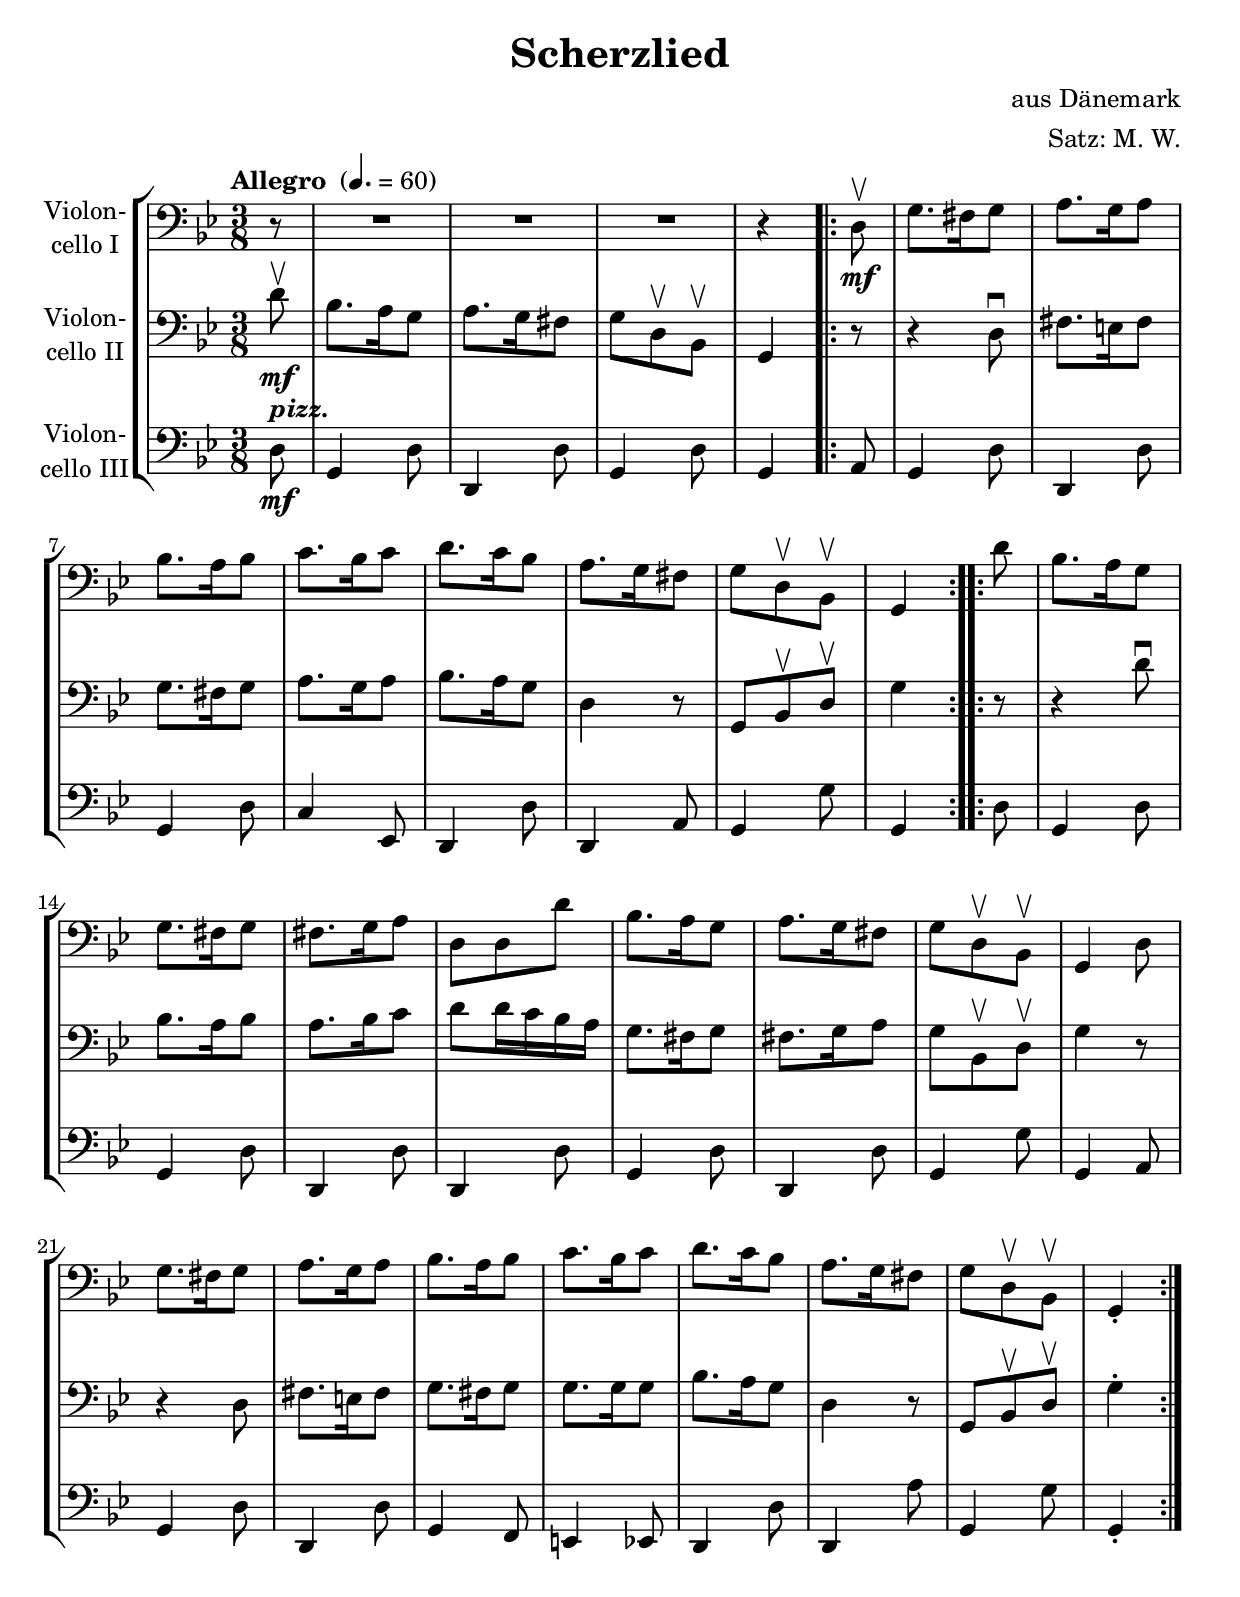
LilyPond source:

\version "2.18.2"
\include "deutsch.ly"
  
#(set-global-staff-size 22)

\header {
  title     = "Scherzlied"
  composer  = "aus Dänemark"
  arranger  = "Satz: M. W."
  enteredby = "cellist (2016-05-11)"
%  piece     = "()"
}

voiceconsts = {
  \key g \minor
  \time 3/8
  \clef "bass"
  %\numericTimeSignature
  \compressFullBarRests
  \tempo "Allegro " 4.=60
}

%minstr = "harpsichord"
mihi = "string ensemble 1"
%minstr = "accordion"
miba = "bassoon"
milo = "drawbar organ"

pizz = \markup \bold \italic "pizz."

va = \relative c {
  \voiceconsts

  \partial 8 r8
  R4.*3
  r4
  \repeat volta 2 {
    d8\upbow\mf
    g8. fis16 g8
    a8. g16 a8
    b8. a16 b8

    c8. b16 c8
    d8. c16 b8
    a8. g16 fis8
    g d\upbow b\upbow
    g4
  }
  \repeat volta 2 {
    d''8
    b8. a16 g8
    g8. fis16 g8
    fis8. g16 a8

    d, d d'
    b8. a16 g8
    a8. g16 fis8
    g d\upbow b\upbow
    g4 d'8
    g8. fis16 g8
    a8. g16 a8
    b8. a16 b8
  
    c8. b16 c8
    d8. c16 b8
    a8. g16 fis8
    g d\upbow b\upbow
    g4-.
  }
}

vb = \relative c' {
  \voiceconsts

  \partial 8 d8\upbow\mf
  b8. a16 g8
  a8. g16 fis8
  g8 d\upbow b\upbow
  g4
  \repeat volta 2 {
    r8
    r4 d'8\downbow
    fis8. e16 fis8
    g8. fis16 g8

    a8. g16 a8
    b8. a16 g8
    d4 r8
    g, b\upbow d\upbow
    g4
  }

  \repeat volta 2 {
    r8
    r4 d'8\downbow
    b8. a16 b8
    a8. b16 c8

    d d16 c b a
    g8. fis16 g8
    fis8. g16 a8
    g b,\upbow d\upbow
    g4 r8
    r4 d8
    fis8. e16 fis8
    g8. fis16 g8
    
    g8. g16 g8
    b8. a16 g8
    d4 r8
    g, b\upbow d\upbow
    g4-.
  }
}

vc = \relative c {
  \voiceconsts

  \partial 8 d8^\pizz\mf
  g,4 d'8
  d,4 d'8
  g,4 d'8
  g,4
  \repeat volta 2 {
    a8
    g4 d'8
    d,4 d'8
    g,4 d'8

    c4 es,8
    d4 d'8
    d,4 a'8
    g4 g'8
    g,4
  }

  \repeat volta 2 {
    d'8
    g,4 d'8
    g,4 d'8
    d,4 d'8

    d,4 d'8
    g,4 d'8
    d,4 d'8
    g,4 g'8
    g,4 a8
    g4 d'8
    d,4 d'8
    g,4 f8

    e4 es8
    d4 d'8
    d,4 a''8
    g,4 g'8
    g,4-.
  }
}


music = \new StaffGroup <<
      \new Staff {
	\set Staff.midiInstrument = \miba
	\set Staff.instrumentName = \markup \center-column { "Violon-" "cello I" }
	\transpose g g { \va }
      }

      \new Staff {
	\set Staff.midiInstrument = \miba
	\set Staff.instrumentName = \markup \center-column { "Violon-" "cello II" }
	\transpose g g { \vb }
      }

      \new Staff {
	\set Staff.midiInstrument = \miba
	\set Staff.instrumentName = \markup \center-column { "Violon-" "cello III" }
	\transpose g g { \vc }
      }
>>

\book {
  \score {
    \music
    \layout {}
  }

  \score {
    \unfoldRepeats \music

    \midi {
      \context {
        \Score
      }
    }
  }
}
